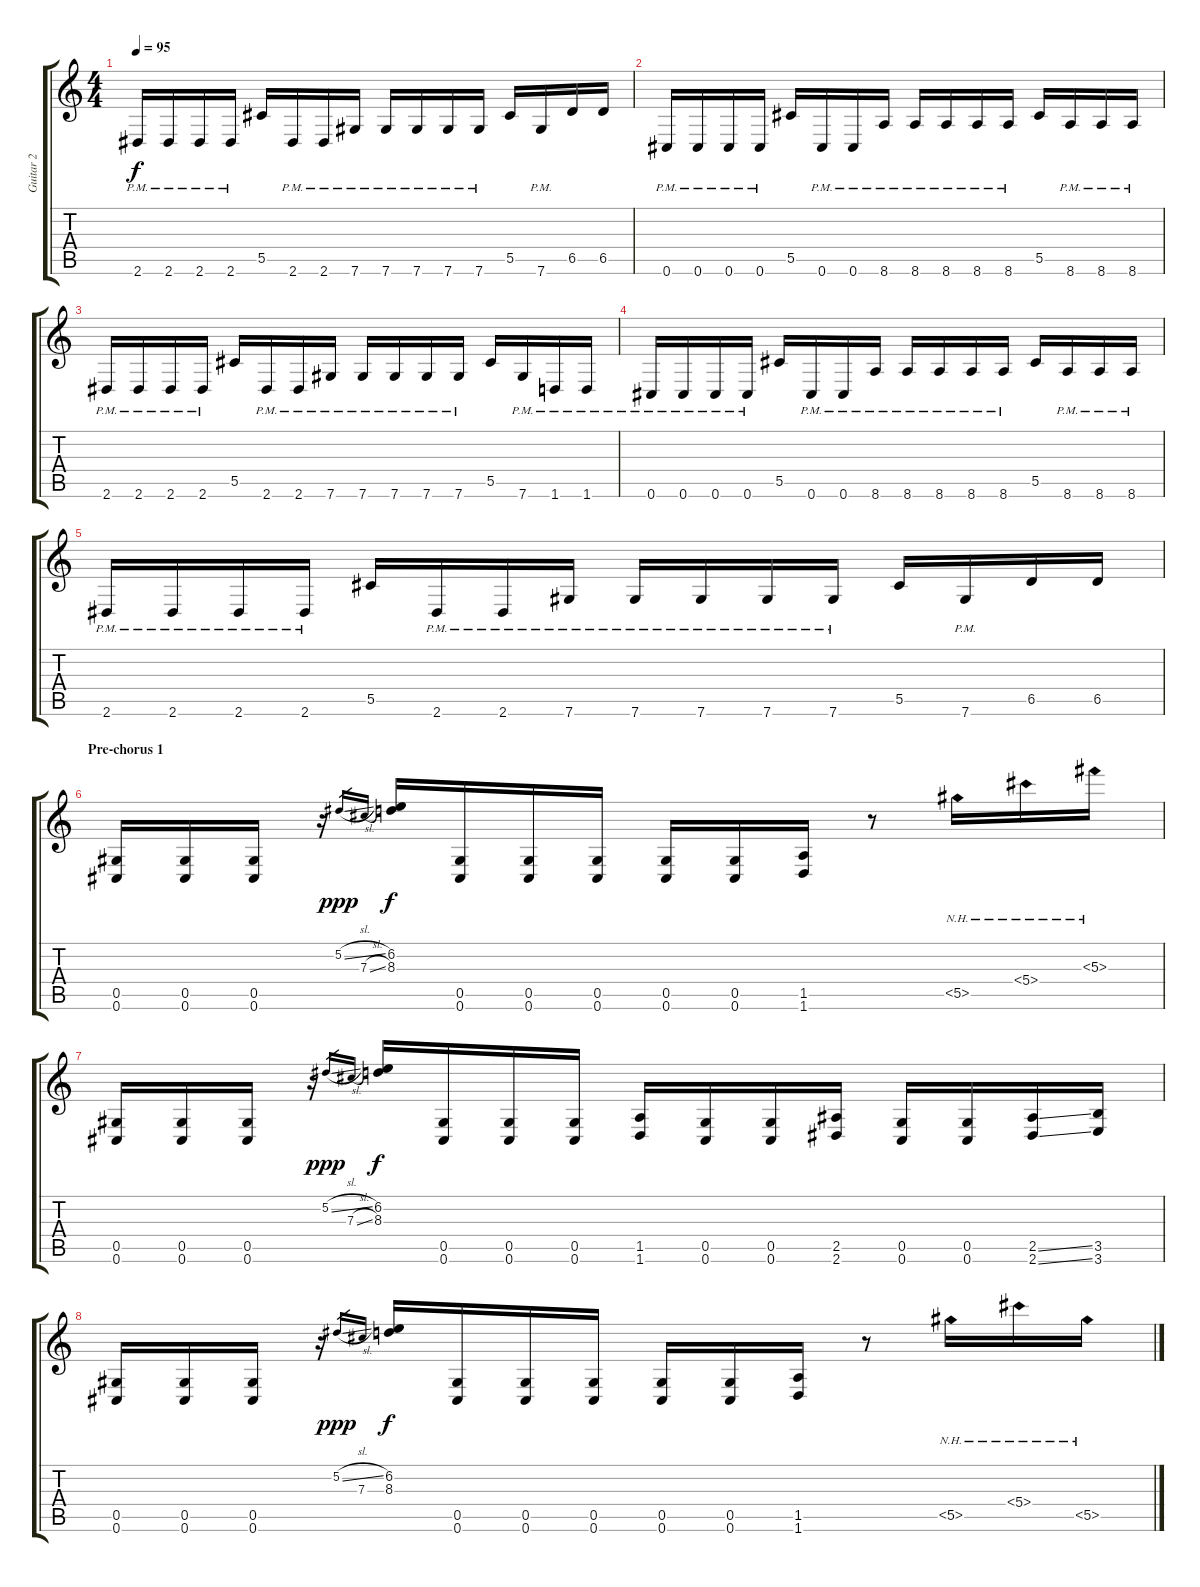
\track ("Guitar 2" "Guitar 2") {instrument distortionguitar}
\staff {score tabs}
\tuning (Eb4 Bb3 Gb3 Db3 Ab2 Db2) {hide}
\ts (4 4)
\tempo 95
\clef g2
\ks c
2.6{pm}.16{dy f} 2.6{pm}.16 2.6{pm}.16 2.6{pm}.16 5.5.16 2.6{pm}.16 2.6{pm}.16 7.6{pm}.16 7.6{pm}.16 7.6{pm}.16 7.6{pm}.16 7.6{pm}.16 5.5.16 7.6{pm}.16 6.5.16 6.5.16 |
0.6{pm}.16 0.6{pm}.16 0.6{pm}.16 0.6{pm}.16 5.5.16 0.6{pm}.16 0.6{pm}.16 8.6{pm}.16 8.6{pm}.16 8.6{pm}.16 8.6{pm}.16 8.6{pm}.16 5.5.16 8.6{pm}.16 8.6{pm}.16 8.6{pm}.16 |
2.6{pm}.16 2.6{pm}.16 2.6{pm}.16 2.6{pm}.16 5.5.16 2.6{pm}.16 2.6{pm}.16 7.6{pm}.16 7.6{pm}.16 7.6{pm}.16 7.6{pm}.16 7.6{pm}.16 5.5.16 7.6{pm}.16 1.6{pm}.16 1.6{pm}.16 |
0.6{pm}.16 0.6{pm}.16 0.6{pm}.16 0.6{pm}.16 5.5.16 0.6{pm}.16 0.6{pm}.16 8.6{pm}.16 8.6{pm}.16 8.6{pm}.16 8.6{pm}.16 8.6{pm}.16 5.5.16 8.6{pm}.16 8.6{pm}.16 8.6{pm}.16 |
2.6{pm}.16 2.6{pm}.16 2.6{pm}.16 2.6{pm}.16 5.5.16 2.6{pm}.16 2.6{pm}.16 7.6{pm}.16 7.6{pm}.16 7.6{pm}.16 7.6{pm}.16 7.6{pm}.16 5.5.16 7.6{pm}.16 6.5.16 6.5.16 |
\section ("" "Pre-chorus 1")
(0.5 0.6).16 (0.5 0.6).16 (0.5 0.6).16 r.16 5.2{sl}.16{gr dy ppp} 7.3{sl}.16{gr} (6.2 8.3).16{dy f} (0.5 0.6).16 (0.5 0.6).16 (0.5 0.6).16 (0.5 0.6).16 (0.5 0.6).16 (1.5 1.6).16 r.8 5.5{nh}.16 5.4{nh}.16 5.3{nh}.16 |
(0.5 0.6).16 (0.5 0.6).16 (0.5 0.6).16 r.16 5.2{sl}.16{gr dy ppp} 7.3{sl}.16{gr} (6.2 8.3).16{dy f} (0.5 0.6).16 (0.5 0.6).16 (0.5 0.6).16 (1.5 1.6).16 (0.5 0.6).16 (0.5 0.6).16 (2.5 2.6).16 (0.5 0.6).16 (0.5 0.6).16 (2.5{ss} 2.6{ss}).16 (3.5 3.6).16 |
(0.5 0.6).16 (0.5 0.6).16 (0.5 0.6).16 r.16 5.2{sl}.16{gr dy ppp} 7.3.16{gr} (6.2 8.3).16{dy f} (0.5 0.6).16 (0.5 0.6).16 (0.5 0.6).16 (0.5 0.6).16 (0.5 0.6).16 (1.5 1.6).16 r.8 5.5{nh}.16 5.4{nh}.16 5.5{nh}.16
